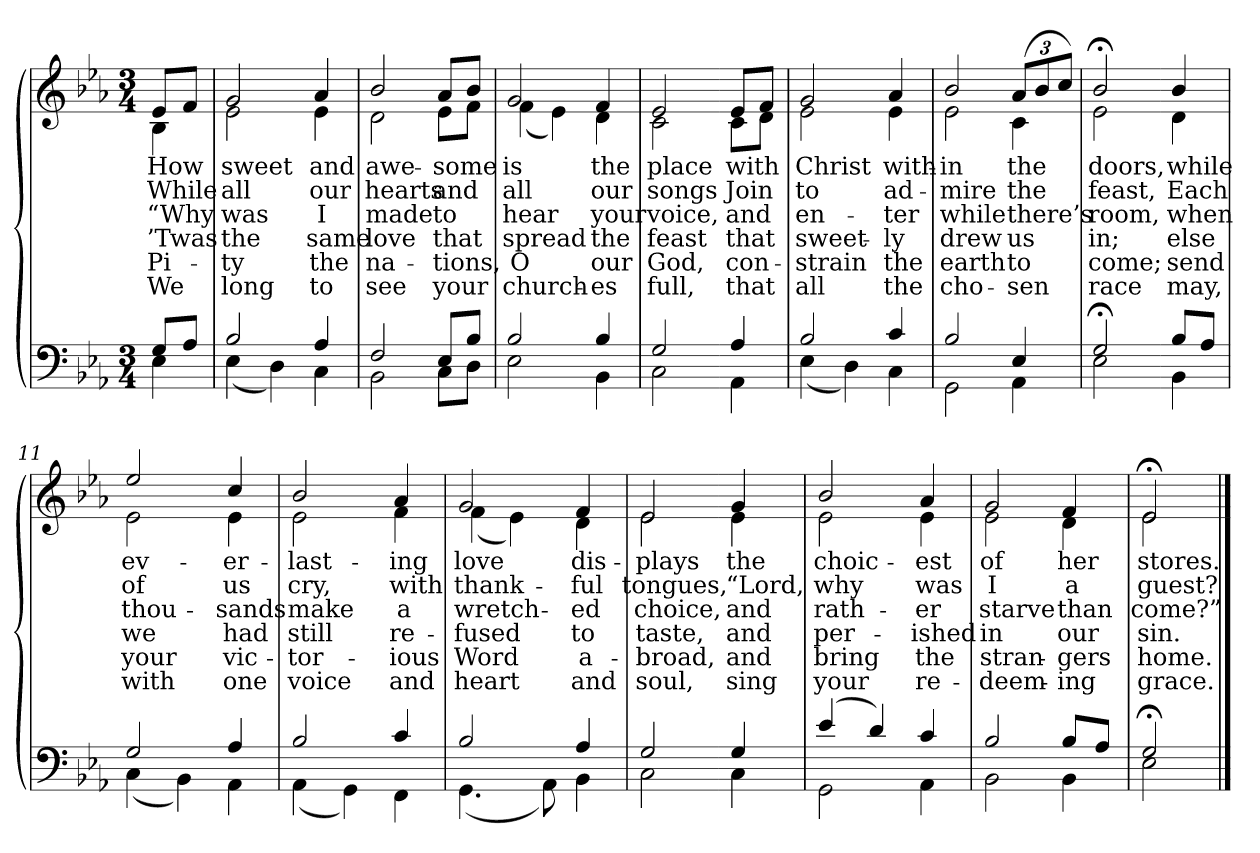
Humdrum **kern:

**kern	**kern	**text	**text	**text	**text	**text	**text
*part2	*part1	*part1	*part1	*part1	*part1	*part1	*part1
*staff2	*staff1	*staff1	*staff1	*staff1	*staff1	*staff1	*staff1
*clefF4	*clefG2	*	*	*	*	*	*
*k[b-e-a-]	*k[b-e-a-]	*	*	*	*	*	*
*M3/4	*M3/4	*	*	*	*	*	*
=1	=1	=1	=1	=1	=1	=1	=1
*^	*	*	*	*	*	*	*
!	!	!LO:TX:b:i:t=Verse	!	!	!	!	!	!
!	!	!	!LO:LY:b	!LO:LY:b	!LO:LY:b	!LO:LY:b	!LO:LY:b	!LO:LY:b
*	*	*^	*	*	*	*	*	*
8G/L	4E-\	8e-/L	4B-\	How	While	“Why	’Twas	Pi-	We
8A-/J	.	8f/J	.	.	.	.	.	.	.
=2	=2	=2	=2	=2	=2	=2	=2	=2	=2
!	!	!	!	!LO:LY:b	!LO:LY:b	!LO:LY:b	!LO:LY:b	!LO:LY:b	!LO:LY:b
2B-/	(<4E-\	2g/	2e-\	sweet	all	was	the	-ty	long
.	4D\)	.	.	.	.	.	.	.	.
!	!	!	!	!LO:LY:b	!LO:LY:b	!LO:LY:b	!LO:LY:b	!LO:LY:b	!LO:LY:b
4A-/	4C\	4a-/	4e-\	and	our	I	same	the	to
=3	=3	=3	=3	=3	=3	=3	=3	=3	=3
!	!	!	!	!LO:LY:b	!LO:LY:b	!LO:LY:b	!LO:LY:b	!LO:LY:b	!LO:LY:b
2F/	2BB-\	2b-/	2d\	awe-	hearts	made	love	na-	see
!	!	!	!	!LO:LY:b	!LO:LY:b	!LO:LY:b	!LO:LY:b	!LO:LY:b	!LO:LY:b
8E-/L	8C\L	8a-/L	8e-\L	-some	and	to	that	-tions,	your
8B-/J	8D\J	8b-/J	8f\J	.	.	.	.	.	.
=4	=4	=4	=4	=4	=4	=4	=4	=4	=4
!	!	!	!	!LO:LY:b	!LO:LY:b	!LO:LY:b	!LO:LY:b	!LO:LY:b	!LO:LY:b
2B-/	2E-\	2g/	(<4f\	is	all	hear	spread	O	church-
.	.	.	4e-\)	.	.	.	.	.	.
!	!	!	!	!LO:LY:b	!LO:LY:b	!LO:LY:b	!LO:LY:b	!LO:LY:b	!LO:LY:b
4B-/	4BB-\	4f/	4d\	the	our	your	the	our	-es
=5	=5	=5	=5	=5	=5	=5	=5	=5	=5
!	!	!	!	!LO:LY:b	!LO:LY:b	!LO:LY:b	!LO:LY:b	!LO:LY:b	!LO:LY:b
2G/	2C\	2e-/	2c\	place	songs	voice,	feast	God,	full,
!!LO:LB:g=z	!!
=6-	=6-	=6-	=6-	=6-	=6-	=6-	=6-	=6-	=6-
!	!	!	!	!LO:LY:b	!LO:LY:b	!LO:LY:b	!LO:LY:b	!LO:LY:b	!LO:LY:b
4A-/	4AA-\	8e-/L	8c\L	with	Join	and	that	con-	that
.	.	8f/J	8d\J	.	.	.	.	.	.
=7	=7	=7	=7	=7	=7	=7	=7	=7	=7
!	!	!	!	!LO:LY:b	!LO:LY:b	!LO:LY:b	!LO:LY:b	!LO:LY:b	!LO:LY:b
2B-/	(<4E-\	2g/	2e-\	Christ	to	en-	sweet-	-strain	all
.	4D\)	.	.	.	.	.	.	.	.
!	!	!	!	!LO:LY:b	!LO:LY:b	!LO:LY:b	!LO:LY:b	!LO:LY:b	!LO:LY:b
4c/	4C\	4a-/	4e-\	with-	ad-	-ter	-ly	the	the
=8	=8	=8	=8	=8	=8	=8	=8	=8	=8
!	!	!	!	!LO:LY:b	!LO:LY:b	!LO:LY:b	!LO:LY:b	!LO:LY:b	!LO:LY:b
2B-/	2GG\	2b-/	2e-\	-in	-mire	while	drew	earth	cho-
*	*	*Xbrackettup	*	*	*	*	*	*	*
!	!	!	!	!LO:LY:b	!LO:LY:b	!LO:LY:b	!LO:LY:b	!LO:LY:b	!LO:LY:b
4E-/	4AA-\	(>12a-/L	4c\	the	the	there’s	us	to	-sen
.	.	12b-/	.	.	.	.	.	.	.
.	.	12cc/J)	.	.	.	.	.	.	.
=9	=9	=9	=9	=9	=9	=9	=9	=9	=9
!	!	!	!	!LO:LY:b	!LO:LY:b	!LO:LY:b	!LO:LY:b	!LO:LY:b	!LO:LY:b
2G;</	2E-\	2b-;</	2e-\	doors,	feast,	room,	in;	come;	race
!!LO:LB:g=z	!!
=10-	=10-	=10-	=10-	=10-	=10-	=10-	=10-	=10-	=10-
!	!	!	!	!LO:LY:b	!LO:LY:b	!LO:LY:b	!LO:LY:b	!LO:LY:b	!LO:LY:b
8B-/L	4BB-\	4b-/	4d\	while	Each	when	else	send	may,
8A-/J	.	.	.	.	.	.	.	.	.
=11	=11	=11	=11	=11	=11	=11	=11	=11	=11
!	!	!	!	!LO:LY:b	!LO:LY:b	!LO:LY:b	!LO:LY:b	!LO:LY:b	!LO:LY:b
2G/	(<4C\	2ee-/	2e-\	ev-	of	thou-	we	your	with
.	4BB-\)	.	.	.	.	.	.	.	.
!	!	!	!	!LO:LY:b	!LO:LY:b	!LO:LY:b	!LO:LY:b	!LO:LY:b	!LO:LY:b
4A-/	4AA-\	4cc/	4e-\	-er-	us	-sands	had	vic-	one
=12	=12	=12	=12	=12	=12	=12	=12	=12	=12
!	!	!	!	!LO:LY:b	!LO:LY:b	!LO:LY:b	!LO:LY:b	!LO:LY:b	!LO:LY:b
2B-/	(<4AA-\	2b-/	2e-\	-last-	cry,	make	still	-tor-	voice
.	4GG\)	.	.	.	.	.	.	.	.
!	!	!	!	!LO:LY:b	!LO:LY:b	!LO:LY:b	!LO:LY:b	!LO:LY:b	!LO:LY:b
4c/	4FF\	4a-/	4f\	-ing	with	a	re-	-ious	and
=13	=13	=13	=13	=13	=13	=13	=13	=13	=13
!	!	!	!	!LO:LY:b	!LO:LY:b	!LO:LY:b	!LO:LY:b	!LO:LY:b	!LO:LY:b
2B-/	(<4.GG\	2g/	(<4f\	love	thank-	wretch-	-fused	Word	heart
.	.	.	4e-\)	.	.	.	.	.	.
.	8AA-\)	.	.	.	.	.	.	.	.
!	!	!	!	!LO:LY:b	!LO:LY:b	!LO:LY:b	!LO:LY:b	!LO:LY:b	!LO:LY:b
4A-/	4BB-\	4f/	4d\	dis-	-ful	-ed	to	a-	and
=14	=14	=14	=14	=14	=14	=14	=14	=14	=14
!	!	!	!	!LO:LY:b	!LO:LY:b	!LO:LY:b	!LO:LY:b	!LO:LY:b	!LO:LY:b
2G/	2C\	2e-/	2e-\	-plays	tongues,	choice,	taste,	-broad,	soul,
!!LO:LB:g=z	!!
=15-	=15-	=15-	=15-	=15-	=15-	=15-	=15-	=15-	=15-
!	!	!	!	!LO:LY:b	!LO:LY:b	!LO:LY:b	!LO:LY:b	!LO:LY:b	!LO:LY:b
4G/	4C\	4g/	4e-\	the	“Lord,	and	and	and	sing
=16	=16	=16	=16	=16	=16	=16	=16	=16	=16
!	!	!	!	!LO:LY:b	!LO:LY:b	!LO:LY:b	!LO:LY:b	!LO:LY:b	!LO:LY:b
(>4e-/	2GG\	2b-/	2e-\	choic-	why	rath-	per-	bring	your
4d/)	.	.	.	.	.	.	.	.	.
!	!	!	!	!LO:LY:b	!LO:LY:b	!LO:LY:b	!LO:LY:b	!LO:LY:b	!LO:LY:b
4c/	4AA-\	4a-/	4e-\	-est	was	-er	-ished	the	re-
=17	=17	=17	=17	=17	=17	=17	=17	=17	=17
!	!	!	!	!LO:LY:b	!LO:LY:b	!LO:LY:b	!LO:LY:b	!LO:LY:b	!LO:LY:b
2B-/	2BB-\	2g/	2e-\	of	I	starve	in	stran-	-deem-
!	!	!	!	!LO:LY:b	!LO:LY:b	!LO:LY:b	!LO:LY:b	!LO:LY:b	!LO:LY:b
8B-/L	4BB-\	4f/	4d\	her	a	than	our	-gers	-ing
8A-/J	.	.	.	.	.	.	.	.	.
=18	=18	=18	=18	=18	=18	=18	=18	=18	=18
!	!	!	!	!LO:LY:b	!LO:LY:b	!LO:LY:b	!LO:LY:b	!LO:LY:b	!LO:LY:b
2G;</	2E-\	2e-;</	2e-\	stores.	guest?	come?”	sin.	home.	grace.
*v	*v	*	*	*	*	*	*	*	*
*	*v	*v	*	*	*	*	*	*
==	==	==	==	==	==	==	==
*-	*-	*-	*-	*-	*-	*-	*-
